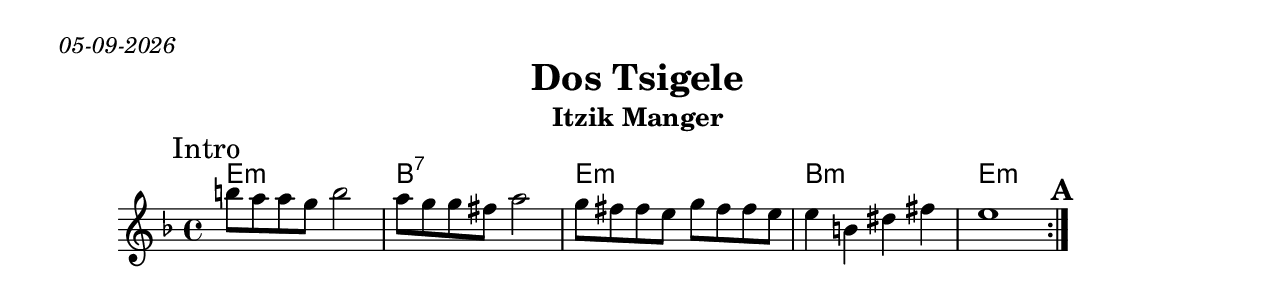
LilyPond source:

\version "2.18.0"
\include "english.ly"
\paper{
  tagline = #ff
  print-all-headers = ##t
  #(set-paper-size "letter")
}
date = #(strftime "%d-%m-%Y" (localtime (current-time)))

\markup{ \italic{ \date }  }

%\markup{ Got something to say? }

global = {
  \clef treble
  \key d \minor
  \time 4/4
  \set Score.markFormatter = #format-mark-box-alphabet
}

%#################################### Melody ########################
%melody =  \transpose c d \relative c' {  %transpose for clarinet
melody = \relative c'' {
  \global
  %\partial 16*3 a16 d f   %lead in notes

  \repeat volta 2{
   \mark Intro
   b'8 a a g b2
   a8 g g fs a2
   g8 fs fs e g fs fs e
   e4 b ds fs
   e1
  }
  \alternative {
    { }
    { }
  }

  \repeat volta 2{
   \mark \default
  }
   \alternative {
     { }
     { }
   }

}
%################################# Lyrics #####################
%\addlyrics{ \set stanza = #"1. " }
%################################# Chords #######################
harmonies = \chordmode {
  e1:m
  b1:7
  e1:m
  b1:m
  e1:m
}

\score {
  <<
    \new ChordNames {
      \set chordChanges = ##t
      \harmonies
    }
    \new Staff   \melody
  >>
  \header{
    title= "Dos Tsigele"
    subtitle="Itzik Manger"
    composer= ""
    instrument =""
    arranger= ""
  }
  \layout{indent = 1.0\cm}
  \midi {
    \tempo 4 = 120

    % \midi { }
  }
}
%{
% more verses:
\markup{}
\markup {
  \fill-line {
    \hspace #0.1 % distance from left margin
    \column {
      \line { "1."
	\column {
	  ""
	}
      }
      \hspace #0.2 % vertical distance between verses
      \line { "2."
	\column {
	 ""
	}
      }
    }
    \hspace #0.1  % horiz. distance between columns
    \column {
      \line { "3."
	\column {
	  ""
	}
      }
      \hspace #0.2 % distance between verses
      \line { "4."
	\column {
	 ""
	}
      }
    }
    \hspace #0.1 % distance to right margin
  }
}

%}
